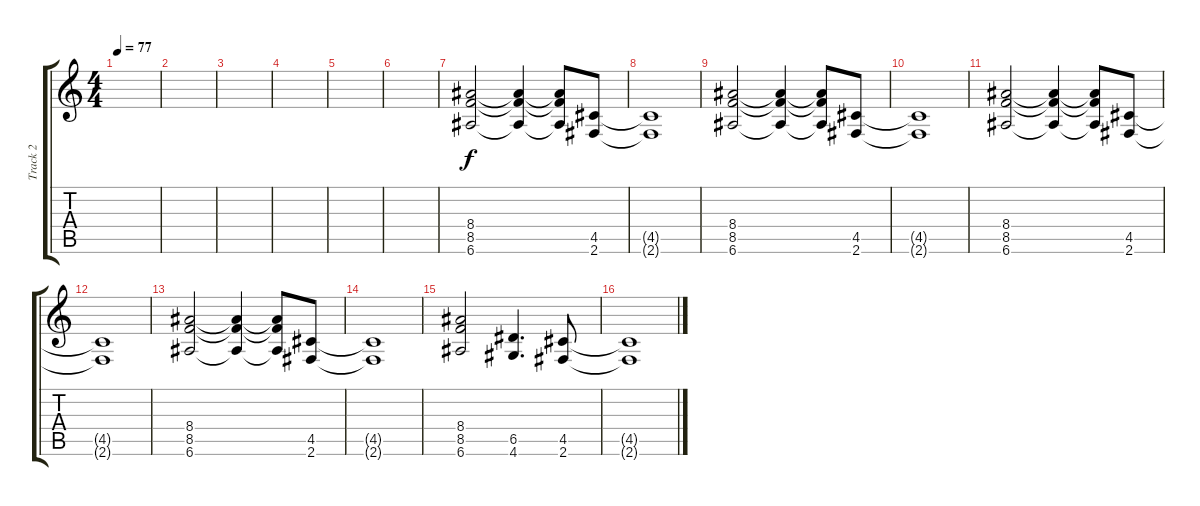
\track ("Track 2" "Track 2") {instrument distortionguitar}
\staff {score tabs}
\tuning (E4 B3 G3 D3 A2 E2) {hide}
\ts (4 4)
\tempo 77
\clef g2
\ks c
|
|
|
|
|
|
(8.4 8.5 6.6).2 (8.4{t} 8.5{t} 6.6{t}).4 (8.4{t} 8.5{t} 6.6{t}).8 (4.5 2.6).8 |
(4.5{t} 2.6{t}).1 |
(8.4 8.5 6.6).2 (8.4{t} 8.5{t} 6.6{t}).4 (8.4{t} 8.5{t} 6.6{t}).8 (4.5 2.6).8 |
(4.5{t} 2.6{t}).1 |
(8.4 8.5 6.6).2 (8.4{t} 8.5{t} 6.6{t}).4 (8.4{t} 8.5{t} 6.6{t}).8 (4.5 2.6).8 |
(4.5{t} 2.6{t}).1 |
(8.4 8.5 6.6).2 (8.4{t} 8.5{t} 6.6{t}).4 (8.4{t} 8.5{t} 6.6{t}).8 (4.5 2.6).8 |
(4.5{t} 2.6{t}).1 |
(8.4 8.5 6.6).2 (6.5 4.6).4{d} (4.5 2.6).8 |
(4.5{t} 2.6{t}).1
